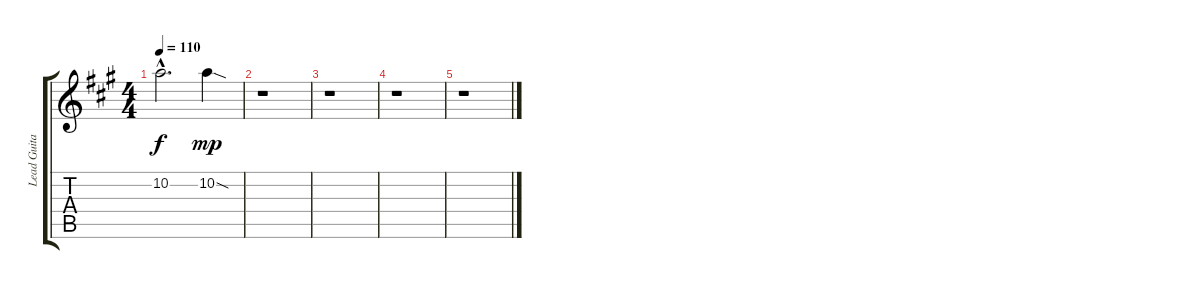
\track ("Lead Guitar" "Lead Guita") {instrument distortionguitar}
\staff {score tabs}
\tuning (E4 B3 G3 D3 A2 E2) {hide}
\ts (4 4)
\tempo 110
\clef g2
\ks a
10.2{hac t}.2{d dy f} 10.2{sod}.4{dy mp} |
r.1 |
r.1 |
r.1 |
r.1
